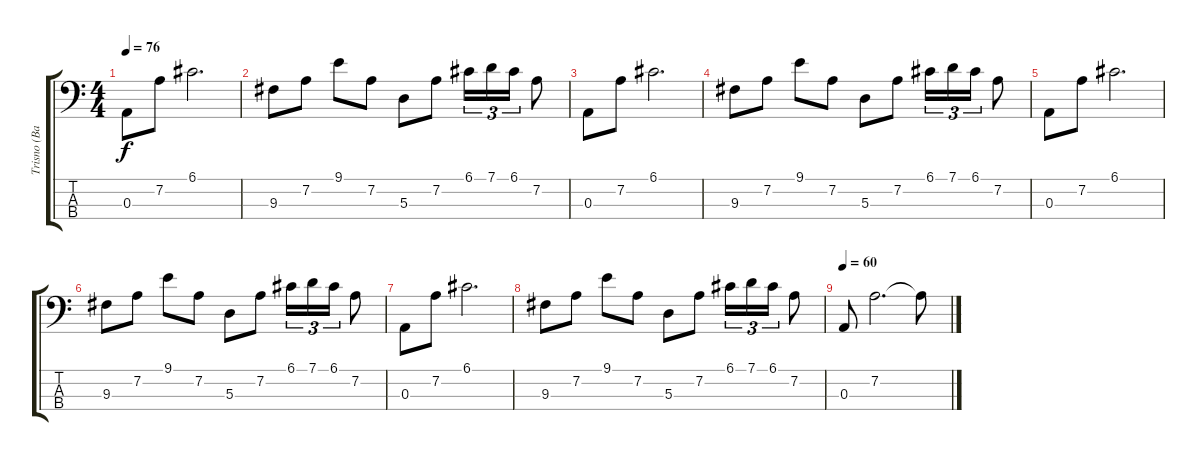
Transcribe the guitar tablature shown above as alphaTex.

\track ("Trisno (Bass Effect)" "Trisno (Ba") {instrument electricguitarclean}
\staff {score tabs}
\tuning (G2 D2 A1 E1) {hide}
\ts (4 4)
\tempo 76
\clef f4
\ks c
0.3.8{dy f} 7.2.8 6.1.2{d} |
9.3.8 7.2.8 9.1.8 7.2.8 5.3.8 7.2.8 6.1.16{tu (3 2)} 7.1.16{tu (3 2)} 6.1.16{tu (3 2)} 7.2.8 |
0.3.8 7.2.8 6.1.2{d} |
9.3.8 7.2.8 9.1.8 7.2.8 5.3.8 7.2.8 6.1.16{tu (3 2)} 7.1.16{tu (3 2)} 6.1.16{tu (3 2)} 7.2.8 |
0.3.8 7.2.8 6.1.2{d} |
9.3.8 7.2.8 9.1.8 7.2.8 5.3.8 7.2.8 6.1.16{tu (3 2)} 7.1.16{tu (3 2)} 6.1.16{tu (3 2)} 7.2.8 |
0.3.8 7.2.8 6.1.2{d} |
9.3.8 7.2.8 9.1.8 7.2.8 5.3.8 7.2.8 6.1.16{tu (3 2)} 7.1.16{tu (3 2)} 6.1.16{tu (3 2)} 7.2.8 |
\tempo 60
0.3.8 7.2.2{d} 7.2{t}.8
